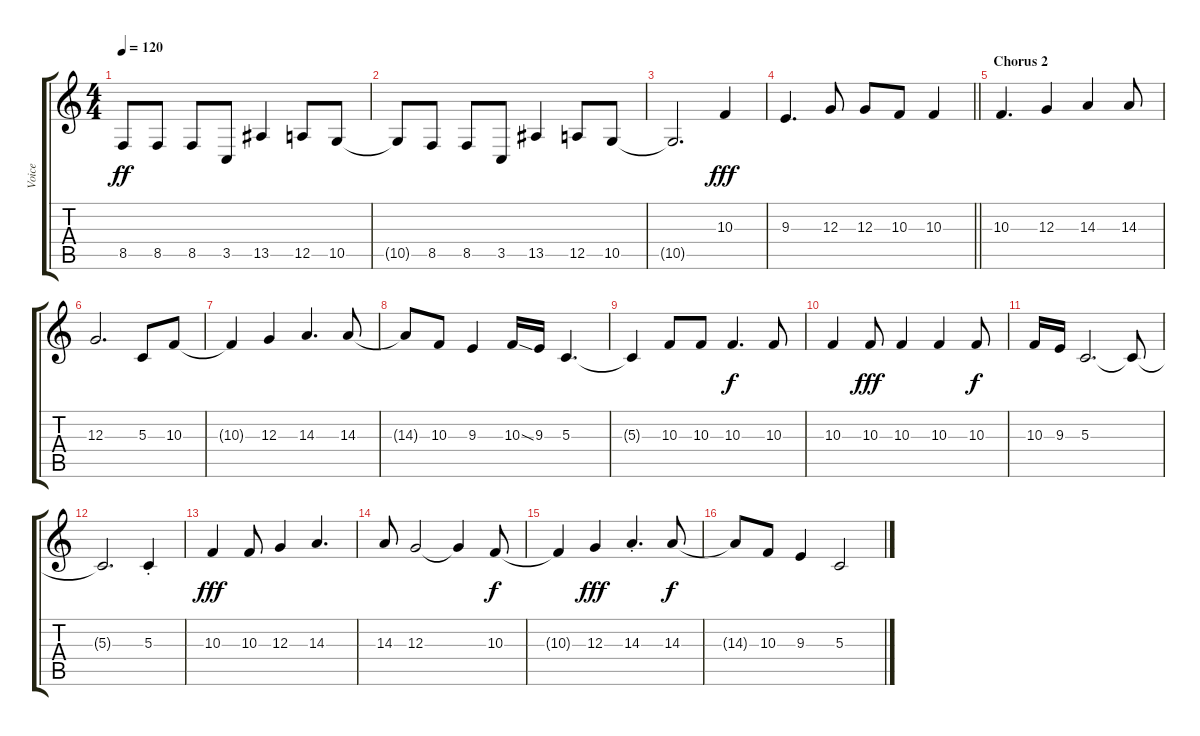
\track ("Voice" "Voice") {instrument stringensemble1}
\staff {score tabs}
\tuning (E4 B3 G3 D3 A2 E2) {hide}
\ts (4 4)
\tempo 120
\clef g2
\ks c
8.5.8{dy ff} 8.5.8 8.5.8 3.5.8 13.5.4 12.5.8 10.5.8 |
10.5{t}.8 8.5.8 8.5.8 3.5.8 13.5.4 12.5.8 10.5.8 |
10.5{t}.2{d} 10.3.4{dy fff} |
\barLineRight lightlight
9.3.4{d} 12.3.8 12.3.8 10.3.8 10.3.4 |
\section ("" "Chorus 2")
10.3.4{d} 12.3.4 14.3.4 14.3.8 |
12.3.2{d} 5.3.8 10.3.8 |
10.3{t}.4 12.3.4 14.3.4{d} 14.3.8 |
14.3{t}.8 10.3.8 9.3.4 10.3{ss}.16 9.3.16 5.3.4{d} |
5.3{t}.4 10.3.8 10.3.8 10.3.4{d dy f} 10.3.8 |
10.3.4 10.3.8{dy fff} 10.3.4 10.3.4 10.3.8{dy f} |
10.3.16 9.3.16 5.3.2{d} 5.3{t}.8 |
5.3{t}.2{d} 5.3{st}.4 |
10.3.4{dy fff} 10.3.8 12.3.4 14.3.4{d} |
14.3.8 12.3.2 12.3{t}.4 10.3.8{dy f} |
10.3{t}.4 12.3.4{dy fff} 14.3{st}.4{d} 14.3.8{dy f} |
14.3{t}.8 10.3.8 9.3.4 5.3.2
